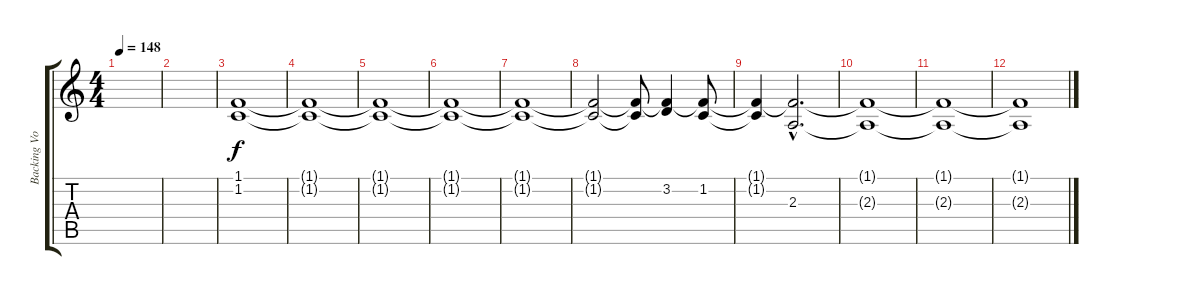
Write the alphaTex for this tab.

\track ("Backing Vocal" "Backing Vo") {instrument sopranosax}
\staff {score tabs}
\tuning (E4 B3 G3 D3 A2 E2) {hide}
\ts (4 4)
\tempo 148
\clef g2
\ks c
|
|
(1.1 1.2).1 |
(1.1{t} 1.2{t}).1 |
(1.1{t} 1.2{t}).1 |
(1.1{t} 1.2{t}).1 |
(1.1{t} 1.2{t}).1 |
(1.1{t} 1.2{t}).2 (1.1{t} 1.2{t}).8 (1.1{t} 3.2).4 (1.1{t} 1.2).8 |
(1.1{t} 1.2{t}).4 (1.1{hac t} 2.3{hac}).2{d} |
(1.1{t} 2.3{t}).1 |
(1.1{t} 2.3{t}).1 |
(1.1{t} 2.3{t}).1
